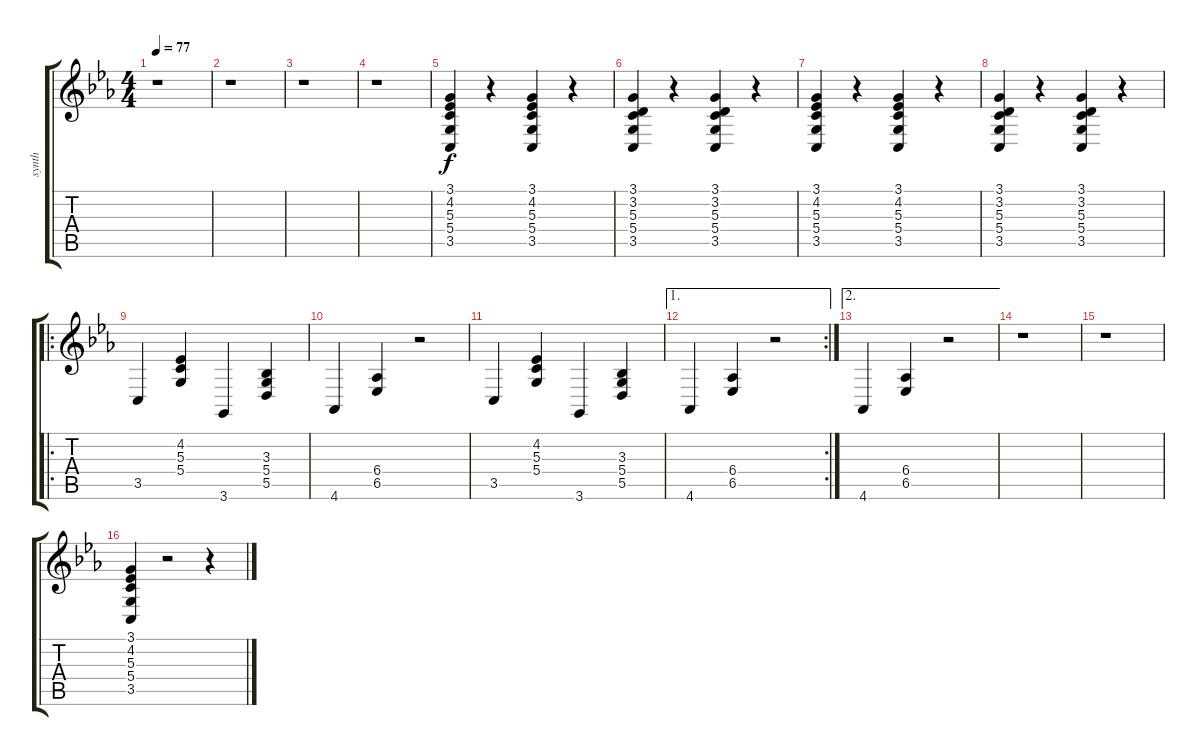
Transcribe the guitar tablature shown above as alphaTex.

\track ("synth" "synth") {instrument stringensemble1}
\staff {score tabs}
\tuning (E4 B3 G3 D3 A2 E2) {hide}
\ts (4 4)
\tempo 77
\clef g2
\ks cminor
r.1{dy f instrument stringensemble1} |
r.1 |
r.1 |
r.1 |
(3.1 4.2 5.3 5.4 3.5).4 r.4 (3.1 4.2 5.3 5.4 3.5).4 r.4 |
(3.1 3.2 5.3 5.4 3.5).4 r.4 (3.1 3.2 5.3 5.4 3.5).4 r.4 |
(3.1 4.2 5.3 5.4 3.5).4 r.4 (3.1 4.2 5.3 5.4 3.5).4 r.4 |
(3.1 3.2 5.3 5.4 3.5).4 r.4 (3.1 3.2 5.3 5.4 3.5).4 r.4 |
\ro
3.5.4 (4.2 5.3 5.4).4 3.6.4 (3.3 5.4 5.5).4 |
4.6.4 (6.4 6.5).4 r.2 |
3.5.4 (4.2 5.3 5.4).4 3.6.4 (3.3 5.4 5.5).4 |
\ae 1
\rc 2
4.6.4 (6.4 6.5).4 r.2 |
\ae 2
4.6.4 (6.4 6.5).4 r.2 |
r.1 |
r.1 |
(3.1 4.2 5.3 5.4 3.5).4 r.2 r.4
